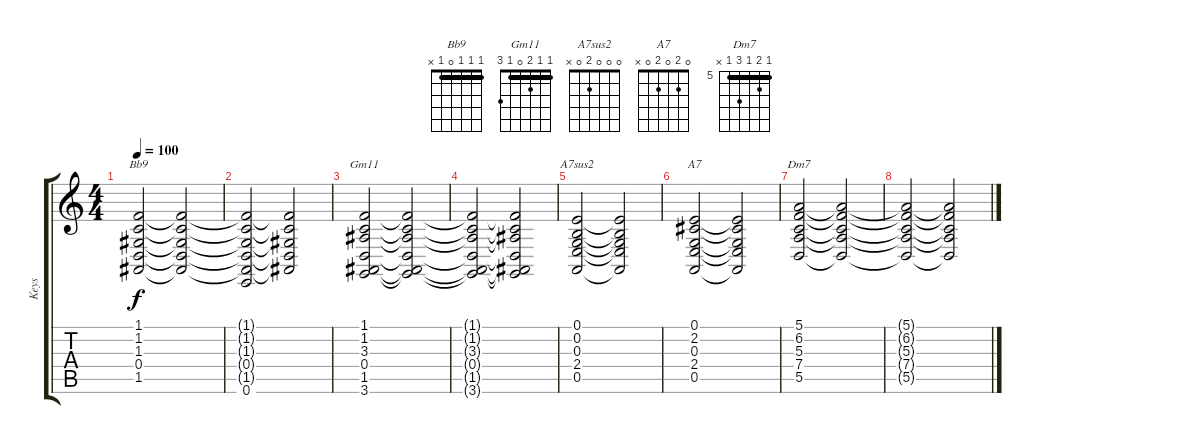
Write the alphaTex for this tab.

\track ("Keys" "Keys") {instrument stringensemble2}
\staff {score tabs}
\tuning (E4 B3 G3 D3 A2 E2) {hide}
\chord ("Bb9" 1 1 1 0 1 x) {barre 1}
\chord ("Gm11" 1 1 2 0 1 3) {barre 1}
\chord ("A7sus2" 0 0 0 2 0 x)
\chord ("A7" 0 2 0 2 0 x)
\chord ("Dm7" 5 6 5 7 5 x) {firstfret 5 barre 5}
\ts (4 4)
\tempo 100
\clef g2
\ks c
(1.1{t} 1.2{t} 1.3{t} 0.4{t} 1.5{t}).2{ch "Bb9" dy f} (1.1{t} 1.2{t} 1.3{t} 0.4{t} 1.5{t}).2 |
(1.1{t} 1.2{t} 1.3{t} 0.4{t} 1.5{t} 0.6).2 (1.1{t} 1.2{t} 1.3{t} 0.4{t} 1.5{t}).2 |
(1.1 1.2 3.3 0.4 1.5 3.6).2{ch "Gm11"} (1.1{t} 1.2{t} 3.3{t} 0.4{t} 1.5{t} 3.6{t}).2 |
(1.1{t} 1.2{t} 3.3{t} 0.4{t} 1.5{t} 3.6{t}).2 (1.1{t} 1.2{t} 3.3{t} 0.4{t} 1.5{t} 3.6{t}).2 |
(0.1 0.2 0.3 2.4 0.5).2{ch "A7sus2"} (0.1{t} 0.2{t} 0.3{t} 2.4{t} 0.5{t}).2 |
(0.1 2.2 0.3 2.4 0.5).2{ch "A7"} (0.1{t} 2.2{t} 0.3{t} 2.4{t} 0.5{t}).2 |
(5.1 6.2 5.3 7.4 5.5).2{ch "Dm7"} (5.1{t} 6.2{t} 5.3{t} 7.4{t} 5.5{t}).2 |
(5.1{t} 6.2{t} 5.3{t} 7.4{t} 5.5{t}).2 (5.1{t} 6.2{t} 5.3{t} 7.4{t} 5.5{t}).2
